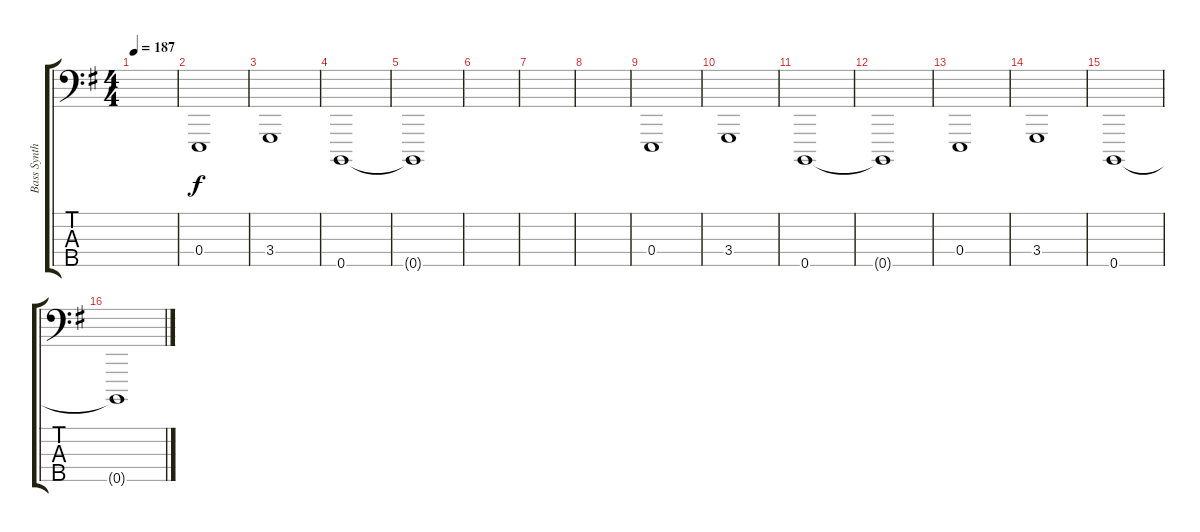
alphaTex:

\track ("Bass Synth" "Bass Synth") {instrument lead1square}
\staff {score tabs}
\tuning (G2 D2 A1 E1 B0) {hide}
\ts (4 4)
\tempo 187
\clef f4
\ks g
|
0.4.1 |
3.4.1 |
0.5.1 |
0.5{t}.1 |
|
|
|
0.4.1 |
3.4.1 |
0.5.1 |
0.5{t}.1 |
0.4.1 |
3.4.1 |
0.5.1 |
0.5{t}.1
